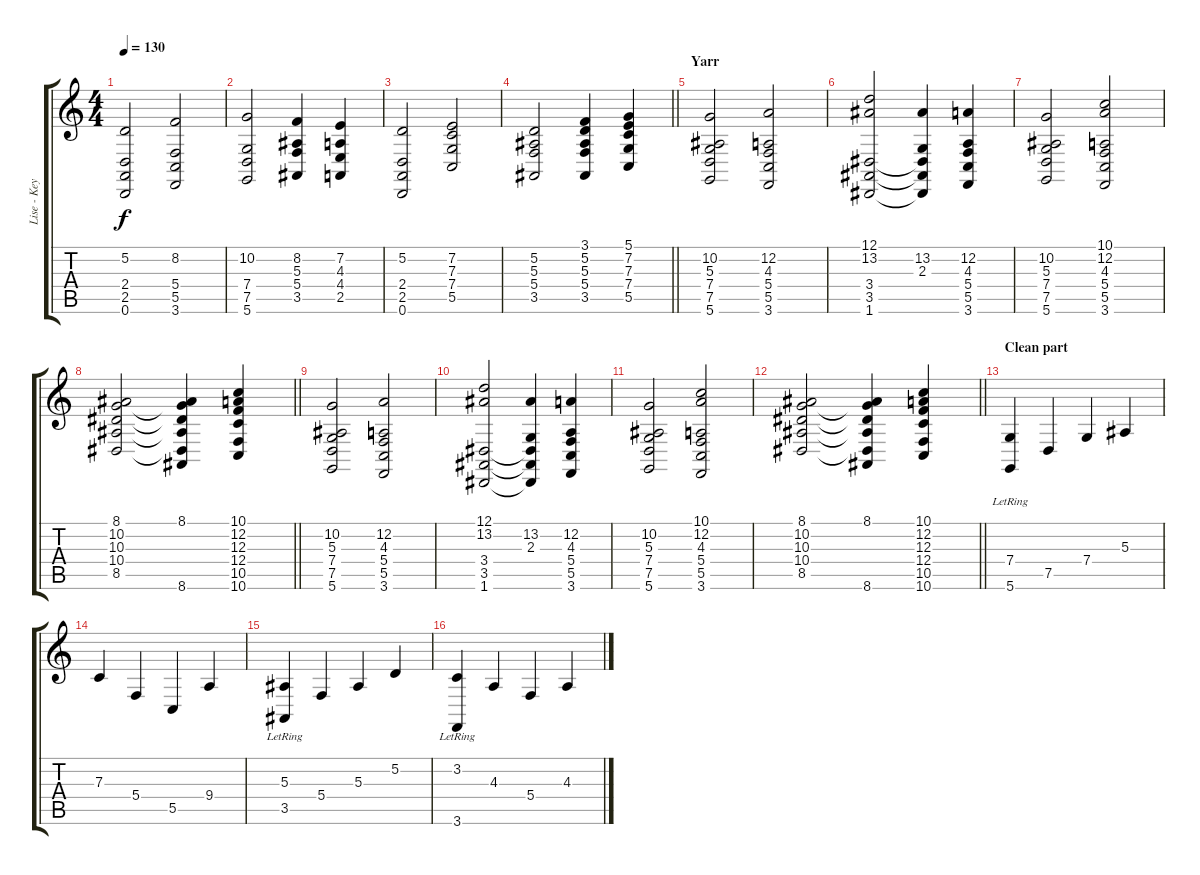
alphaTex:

\track ("Lise - Keyboards" "Lise - Key") {instrument synthstrings2}
\staff {score tabs}
\tuning (D4 A3 F3 C3 G2 D2) {hide}
\ts (4 4)
\tempo 130
\clef g2
\ks c
(5.2 2.4 2.5 0.6).2{dy f} (8.2 5.4 5.5 3.6).2 |
(10.2 7.4 7.5 5.6).2 (8.2 5.3 5.4 3.5).4 (7.2 4.3 4.4 2.5).4 |
(5.2 2.4 2.5 0.6).2 (7.2 7.3 7.4 5.5).2 |
\barLineRight lightlight
(5.2 5.3 5.4 3.5).2 (3.1 5.2 5.3 5.4 3.5).4 (5.1 7.2 7.3 7.4 5.5).4 |
\section ("" "Yarr")
(10.2 5.3 7.4 7.5 5.6).2 (12.2 4.3 5.4 5.5 3.6).2 |
(12.1 13.2 3.4 3.5 1.6).2 (13.2 2.3 3.4{t} 3.5{t} 1.6{t}).4 (12.2 4.3 5.4 5.5 3.6).4 |
(10.2 5.3 7.4 7.5 5.6).2 (10.1 12.2 4.3 5.4 5.5 3.6).2 |
\barLineRight lightlight
(8.1 10.2 10.3 10.4 8.5).2 (8.1 10.2{t} 10.3{t} 10.4{t} 8.5{t} 8.6).4 (10.1 12.2 12.3 12.4 10.5 10.6).4 |
(10.2 5.3 7.4 7.5 5.6).2 (12.2 4.3 5.4 5.5 3.6).2 |
(12.1 13.2 3.4 3.5 1.6).2 (13.2 2.3 3.4{t} 3.5{t} 1.6{t}).4 (12.2 4.3 5.4 5.5 3.6).4 |
(10.2 5.3 7.4 7.5 5.6).2 (10.1 12.2 4.3 5.4 5.5 3.6).2 |
\barLineRight lightlight
(8.1 10.2 10.3 10.4 8.5).2 (8.1 10.2{t} 10.3{t} 10.4{t} 8.5{t} 8.6).4 (10.1 12.2 12.3 12.4 10.5 10.6).4 |
\section ("" "Clean part")
(7.4 5.6{lr}).4 7.5.4 7.4.4 5.3.4 |
7.3.4 5.4.4 5.5.4 9.4.4 |
(5.3 3.5{lr}).4 5.4.4 5.3.4 5.2.4 |
(3.2 3.6{lr}).4 4.3.4 5.4.4 4.3.4
